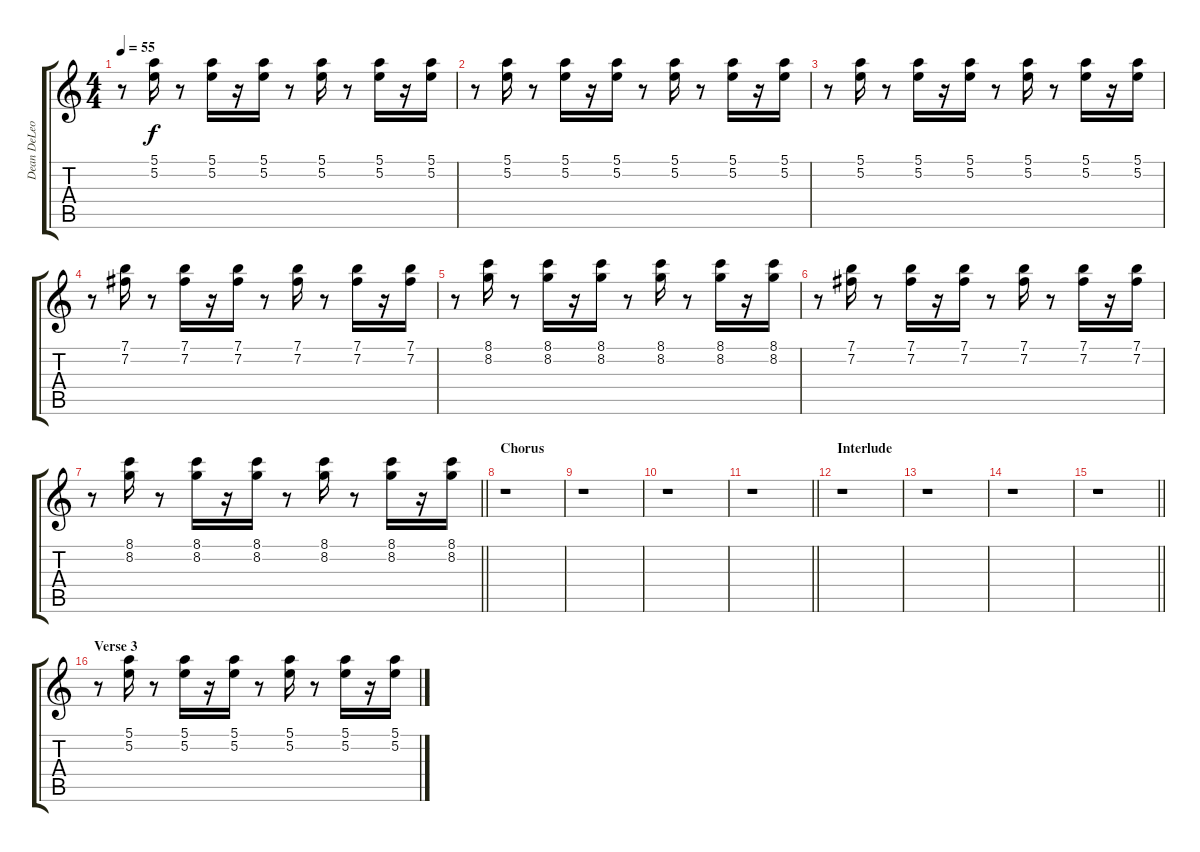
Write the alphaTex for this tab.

\track ("Dean DeLeo - Guitar Fills" "Dean DeLeo") {instrument electricguitarclean}
\staff {score tabs}
\tuning (E4 B3 G3 D3 A2 E2) {hide}
\ts (4 4)
\tempo 55
\clef g2
\ks c
r.8{dy f} (5.1 5.2).16 r.8 (5.1 5.2).16 r.16 (5.1 5.2).16 r.8 (5.1 5.2).16 r.8 (5.1 5.2).16 r.16 (5.1 5.2).16 |
r.8 (5.1 5.2).16 r.8 (5.1 5.2).16 r.16 (5.1 5.2).16 r.8 (5.1 5.2).16 r.8 (5.1 5.2).16 r.16 (5.1 5.2).16 |
r.8 (5.1 5.2).16 r.8 (5.1 5.2).16 r.16 (5.1 5.2).16 r.8 (5.1 5.2).16 r.8 (5.1 5.2).16 r.16 (5.1 5.2).16 |
r.8 (7.1 7.2).16 r.8 (7.1 7.2).16 r.16 (7.1 7.2).16 r.8 (7.1 7.2).16 r.8 (7.1 7.2).16 r.16 (7.1 7.2).16 |
r.8 (8.1 8.2).16 r.8 (8.1 8.2).16 r.16 (8.1 8.2).16 r.8 (8.1 8.2).16 r.8 (8.1 8.2).16 r.16 (8.1 8.2).16 |
r.8 (7.1 7.2).16 r.8 (7.1 7.2).16 r.16 (7.1 7.2).16 r.8 (7.1 7.2).16 r.8 (7.1 7.2).16 r.16 (7.1 7.2).16 |
\barLineRight lightlight
r.8 (8.1 8.2).16 r.8 (8.1 8.2).16 r.16 (8.1 8.2).16 r.8 (8.1 8.2).16 r.8 (8.1 8.2).16 r.16 (8.1 8.2).16 |
\section ("" "Chorus")
r.1 |
r.1 |
r.1 |
\barLineRight lightlight
r.1 |
\section ("" "Interlude")
r.1 |
r.1 |
r.1 |
\barLineRight lightlight
r.1 |
\section ("" "Verse 3")
r.8 (5.1 5.2).16 r.8 (5.1 5.2).16 r.16 (5.1 5.2).16 r.8 (5.1 5.2).16 r.8 (5.1 5.2).16 r.16 (5.1 5.2).16
